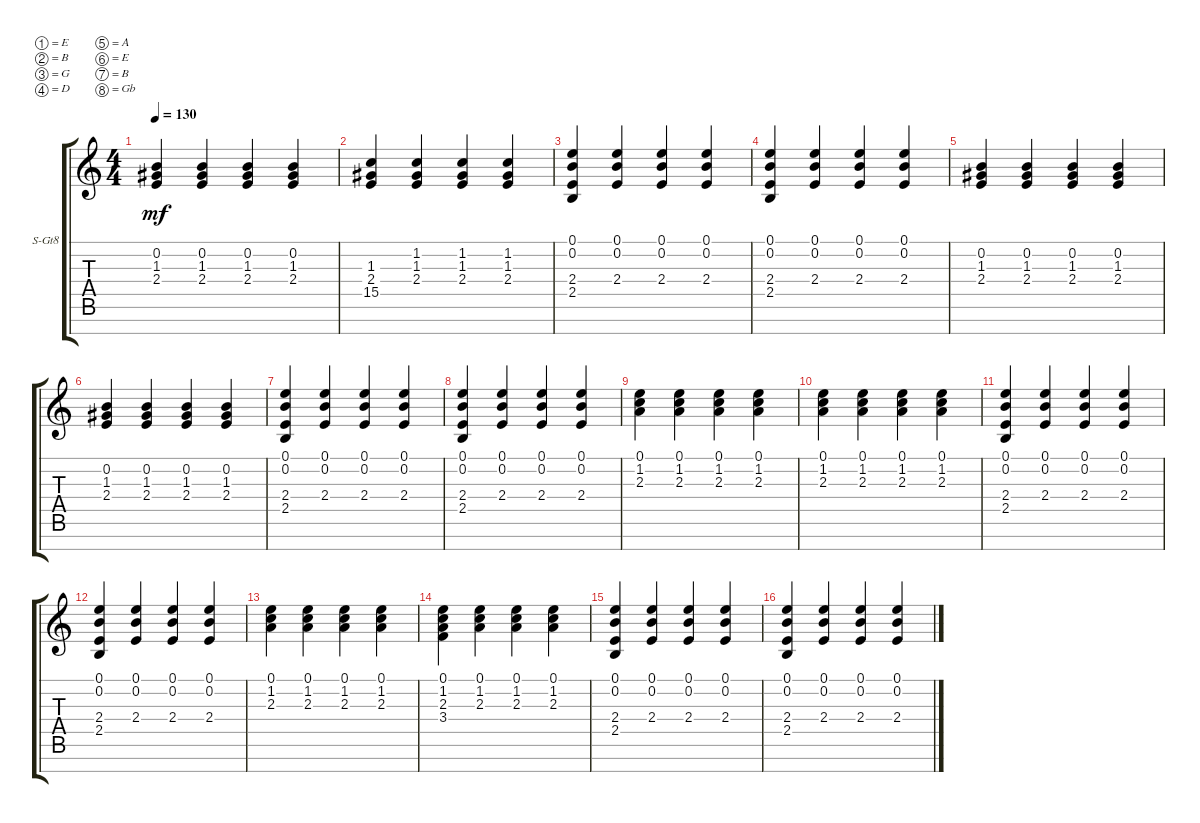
\defaultSystemsLayout 4
\bracketExtendMode groupsimilarinstruments
\firstSystemTrackNameOrientation horizontal
\otherSystemsTrackNameOrientation horizontal
\track ("Steel Guitar" "S-Gt8") {instrument acousticguitarsteel}
\staff {score tabs}
\tuning (E4 B3 G3 D3 A2 E2 B1 Gb1)
\ts (4 4)
\tempo 130
\clef g2
\ks c
(2.4 1.3 0.2).4{dy mf} (2.4 1.3 0.2).4 (2.4 1.3 0.2).4 (2.4 1.3 0.2).4 |
(2.4 1.3 15.5).4 (2.4 1.3 1.2).4 (2.4 1.3 1.2).4 (2.4 1.3 1.2).4 |
(2.4 0.2 0.1 2.5).4 (2.4 0.1 0.2).4 (2.4 0.1 0.2).4 (2.4 0.1 0.2).4 |
(2.4 0.2 0.1 2.5).4 (2.4 0.1 0.2).4 (2.4 0.1 0.2).4 (2.4 0.1 0.2).4 |
(2.4 1.3 0.2).4 (2.4 1.3 0.2).4 (2.4 1.3 0.2).4 (2.4 1.3 0.2).4 |
(2.4 1.3 0.2).4 (2.4 1.3 0.2).4 (2.4 1.3 0.2).4 (2.4 1.3 0.2).4 |
(2.4 0.2 0.1 2.5).4 (2.4 0.1 0.2).4 (2.4 0.1 0.2).4 (2.4 0.1 0.2).4 |
(2.4 0.2 0.1 2.5).4 (2.4 0.1 0.2).4 (2.4 0.1 0.2).4 (2.4 0.1 0.2).4 |
(2.3 1.2 0.1).4 (2.3 1.2 0.1).4 (2.3 1.2 0.1).4 (2.3 1.2 0.1).4 |
(2.3 1.2 0.1).4 (2.3 1.2 0.1).4 (2.3 1.2 0.1).4 (2.3 1.2 0.1).4 |
(2.4 0.2 0.1 2.5).4 (2.4 0.1 0.2).4 (2.4 0.1 0.2).4 (2.4 0.1 0.2).4 |
(2.4 0.2 0.1 2.5).4 (2.4 0.1 0.2).4 (2.4 0.1 0.2).4 (2.4 0.1 0.2).4 |
(2.3 1.2 0.1).4 (2.3 1.2 0.1).4 (2.3 1.2 0.1).4 (2.3 1.2 0.1).4 |
(2.3 1.2 0.1 3.4).4 (2.3 1.2 0.1).4 (2.3 1.2 0.1).4 (2.3 1.2 0.1).4 |
(2.4 0.2 0.1 2.5).4 (2.4 0.1 0.2).4 (2.4 0.1 0.2).4 (2.4 0.1 0.2).4 |
(2.4 0.2 0.1 2.5).4 (2.4 0.1 0.2).4 (2.4 0.1 0.2).4 (2.4 0.1 0.2).4
